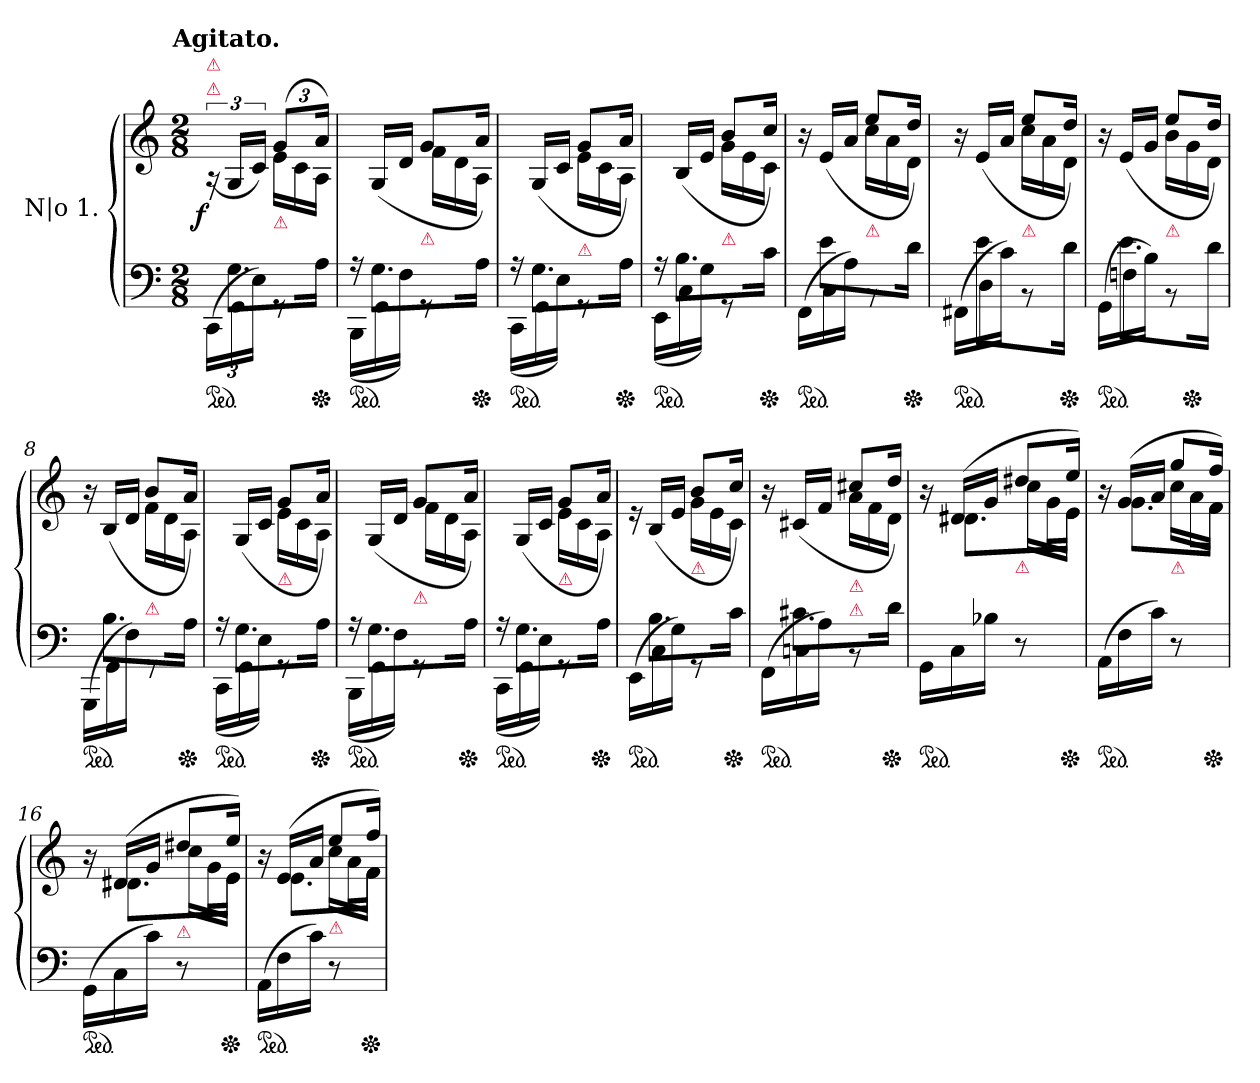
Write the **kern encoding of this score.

**kern	**kern	**dynam
*part1	*part1	*part1
*staff2	*staff1	*staff1/2
*I"N|o 1.	*	*
*clefF4	*clefG2	*
*k[]	*k[]	*
!!LO:TX:omd:t=Agitato.
*M2/8	*M2/8	*
=1	=1	=1
*^	*	*
*Xtuplet	*tuplet	*	*
*	*	*^	*
!	!	!LO:TX:a:color=crimson:t=⚠	!	!
!	!	!LO:TX:a:color=crimson:t=⚠	!	!
!LO:TX:a:color=crimson:t=⚠	!	!	!	!
!	!	!	!	!LO:DY:rj
*ped	*	*	*	*
24ryy	(>24CCLL	(>24rA	8rFyy	f
12.G\L	24GG	24G/LL	.	.
.	24EJJ)	24cJJ)	.	.
*	*	*	*Xtuplet	*
!	!	!LO:TX:b:color=crimson:t=⚠	!	!
.	8rGG	(>12gL	24e\LL	.
24rAyy	.	.	24c\	.
*Xped	*	*	*	*
24A\Jk	.	24aJk)	24A\JJ	.
=2	=2	=2	=2	=2
*Xtuplet	*	*	*	*
*ped	*	*	*	*
24rA	(>24BBBLL	24reyy	8rAyy	.
12.G\L	24GG	(>24G/LL	.	.
.	24FJJ)	24dJJ	.	.
!	!	!LO:TX:b:color=crimson:t=⚠	!	!
.	8rGG	12gL	24f\LL	.
24rAyy	.	.	24d\	.
*Xped	*	*	*	*
24A\Jk	.	24aJk)	24A\JJ	.
=3	=3	=3	=3	=3
*ped	*	*	*	*
24rA	(>24CCLL	24reyy	8rAyy	.
12.G\L	24GG	(>24G/LL	.	.
.	24EJJ)	24cJJ	.	.
!	!	!LO:TX:b:color=crimson:t=⚠	!	!
.	8rGG	12gL	24e\LL	.
24rAyy	.	.	24c\	.
*Xped	*	*	*	*
24A\Jk	.	24aJk)	24A\JJ	.
=4	=4	=4	=4	=4
*ped	*	*	*	*
24rA	(>24EELL	24reyy	8rAyy	.
12.B\L	24C	(>24B/LL	.	.
.	24GJJ)	24eJJ	.	.
!	!	!LO:TX:b:color=crimson:t=⚠	!	!
.	8rGG	12bL	24g\LL	.
24ryy	.	.	24e\	.
*Xped	*	*	*	*
24c\Jk	.	24ccJk)	24c\JJ	.
=5	=5	=5	=5	=5
*ped	*	*	*	*
24rAyy	(>24FF\LL	24r	8rcyy	.
12e\L	24C\	(>24eLL	.	.
.	24A\JJ)	24aJJ	.	.
!	!	!LO:TX:b:color=crimson:t=⚠	!	!
12ryy	8r	12eeL	24cc\LL	.
.	.	.	24a\	.
*Xped	*	*	*	*
24d\Jk	.	24ddJk)	24d\JJ	.
=6	=6	=6	=6	=6
*ped	*	*	*	*
24rAyy	(>24FF#XLL	24r	8rcyy	.
12e\L	24D	(>24eLL	.	.
.	24cJJ)	24aJJ	.	.
!	!	!LO:TX:b:color=crimson:t=⚠	!	!
12ryy	8r	12eeL	24cc\LL	.
.	.	.	24a\	.
*Xped	*	*	*	*
24d\Jk	.	24ddJk)	24d\JJ	.
=7	=7	=7	=7	=7
*ped	*	*	*	*
24ryy	(>24GGLL	24r	8ryy	.
12.e\L	24Fn	(>24eLL	.	.
.	24BJJ)	24gJJ	.	.
!	!	!LO:TX:b:color=crimson:t=⚠	!	!
.	8r	12eeL	24b\LL	.
*Xped	*	*	*	*
24reyy	.	.	24g\	.
24d\Jk	.	24ddJk)	24d\JJ	.
=8	=8	=8	=8	=8
!LO:TX:b:color=crimson:t=⚠	!	!	!	!
*ped	*	*	*	*
24ryy	(>24GGGLL	24r	8ryy	.
12.B\L	24GG	(>24B/LL	.	.
.	24FJJ)	24dJJ	.	.
!	!	!LO:TX:b:color=crimson:t=⚠	!	!
.	8rGG	12bL	24f\LL	.
24ryy	.	.	24d\	.
*Xped	*	*	*	*
24A\Jk	.	24aJk)	24A\JJ	.
=9	=9	=9	=9	=9
*ped	*	*	*	*
24rA	(>24CCLL	24ryy	8ryy	.
12.G\L	24GG	(>24G/LL	.	.
.	24EJJ)	24cJJ	.	.
!	!	!LO:TX:b:color=crimson:t=⚠	!	!
.	8rGG	12gL	24e\LL	.
24ryy	.	.	24c\	.
*Xped	*	*	*	*
24A\Jk	.	24aJk)	24A\JJ	.
=10	=10	=10	=10	=10
*ped	*	*	*	*
24rA	(>24BBBLL	24ryy	8ryy	.
12.G\L	24GG	(>24G/LL	.	.
.	24FJJ)	24dJJ	.	.
!	!	!LO:TX:b:color=crimson:t=⚠	!	!
.	8rGG	12gL	24f\LL	.
24ryy	.	.	24d\	.
*Xped	*	*	*	*
24A\Jk	.	24aJk)	24A\JJ	.
=11	=11	=11	=11	=11
*ped	*	*	*	*
24rA	(>24CCLL	24ryy	8ryy	.
12.G\L	24GG	(>24G/LL	.	.
.	24EJJ)	24cJJ	.	.
!	!	!LO:TX:b:color=crimson:t=⚠	!	!
.	8rGG	12gL	24e\LL	.
24ryy	.	.	24c\	.
*Xped	*	*	*	*
24A\Jk	.	24aJk)	24A\JJ	.
=12	=12	=12	=12	=12
*ped	*	*	*	*
24ryy	(>24EELL	24re	8ryy	.
12.B\L	24C	(>24B/LL	.	.
.	24GJJ)	24eJJ	.	.
!	!	!LO:TX:b:color=crimson:t=⚠	!	!
.	8rGG	12bL	24g\LL	.
24ryy	.	.	24e\	.
*Xped	*	*	*	*
24c\Jk	.	24ccJk)	24c\JJ	.
=13	=13	=13	=13	=13
*ped	*	*	*	*
24ryy	(>24FF\LL	24r	8ryy	.
12.c#X\L	24Cn\	(>24c#XLL	.	.
.	24A\JJ)	24fJJ	.	.
!	!	!LO:TX:b:color=crimson:t=⚠	!	!
!	!	!LO:TX:b:color=crimson:t=⚠	!	!
.	8r	12cc#XL	24a\LL	.
24ryy	.	.	24f\	.
*Xped	*	*	*	*
24d\Jk	.	24ddJk)	24d\JJ	.
*v	*v	*	*	*
=14	=14	=14	=14
*	*	*^	*
*ped	*	*	*	*
24GGLL	24r	8ryy	24ryy	.
24C	(>24d#XLL	.	12.d#X\L	.
24B-XJJ	24gJJ	.	.	.
!	!LO:TX:b:color=crimson:t=⚠	!	!	!
8r	12dd#XL	24cc\LL	.	.
.	.	24g\	24ryy	.
*Xped	*	*	*	*
.	24eeJk)	24e\JJ	24e\Jk	.
=15	=15	=15	=15	=15
*ped	*	*	*	*
(>24AALL	24r	8ryy	24ryy	.
24F	(>24gLL	.	12.g\L	.
24cJJ)	24aJJ	.	.	.
!	!LO:TX:b:color=crimson:t=⚠	!	!	!
8r	12ggL	24cc\LL	.	.
.	.	24a\	24ryy	.
*Xped	*	*	*	*
.	24ffJk)	24f\JJ	24f\Jk	.
=16	=16	=16	=16	=16
*ped	*	*	*	*
(>24GGLL	24r	8ryy	24ryy	.
24C	(>24d#XLL	.	12.d#X\L	.
24cJJ)	24gJJ	.	.	.
!	!LO:TX:b:color=crimson:t=⚠	!	!	!
8r	12dd#XL	24cc\LL	.	.
.	.	24g\	24ryy	.
*Xped	*	*	*	*
.	24eeJk)	24e\JJ	24e\Jk	.
=17	=17	=17	=17	=17
*ped	*	*	*	*
(>24AALL	24r	8ryy	24ryy	.
24F	(>24eLL	.	12.e\L	.
24cJJ)	24aJJ	.	.	.
!	!LO:TX:b:color=crimson:t=⚠	!	!	!
8r	12eeL	24cc\LL	.	.
.	.	24a\	24ryy	.
*Xped	*	*	*	*
.	24ffJk)	24f\JJ	24f\Jk	.
*	*v	*v	*v	*
=	=	=
*-	*-	*-
